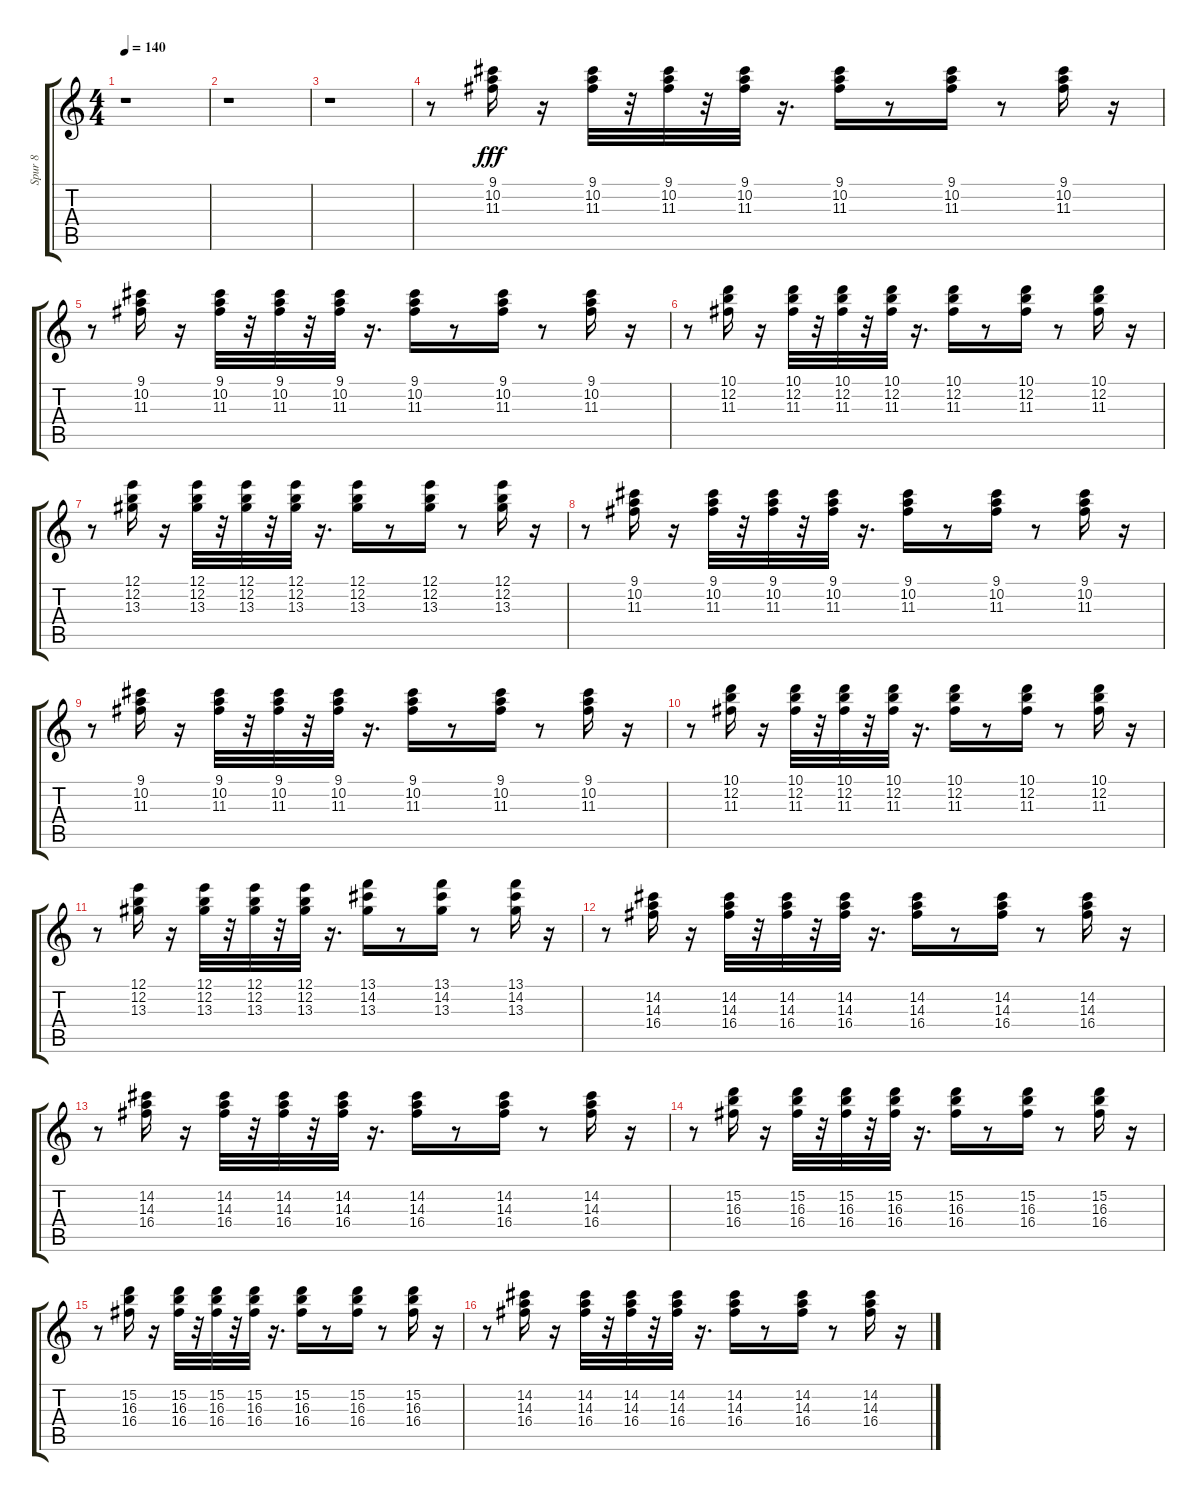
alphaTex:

\track ("Spur 8" "Spur 8") {instrument electricguitarmuted}
\staff {score tabs}
\tuning (E4 B3 G3 D3 A2 E2) {hide}
\ts (4 4)
\tempo 140
\clef g2
\ks c
r.1{dy fff} |
r.1 |
r.1 |
r.8 (9.1 10.2 11.3).16 r.16 (9.1 10.2 11.3).32 r.32 (9.1 10.2 11.3).32 r.32 (9.1 10.2 11.3).32 r.16{d} (9.1 10.2 11.3).16 r.8 (9.1 10.2 11.3).16 r.8 (9.1 10.2 11.3).16 r.16 |
r.8 (9.1 10.2 11.3).16 r.16 (9.1 10.2 11.3).32 r.32 (9.1 10.2 11.3).32 r.32 (9.1 10.2 11.3).32 r.16{d} (9.1 10.2 11.3).16 r.8 (9.1 10.2 11.3).16 r.8 (9.1 10.2 11.3).16 r.16 |
r.8 (10.1 12.2 11.3).16 r.16 (10.1 12.2 11.3).32 r.32 (10.1 12.2 11.3).32 r.32 (10.1 12.2 11.3).32 r.16{d} (10.1 12.2 11.3).16 r.8 (10.1 12.2 11.3).16 r.8 (10.1 12.2 11.3).16 r.16 |
r.8 (12.1 12.2 13.3).16 r.16 (12.1 12.2 13.3).32 r.32 (12.1 12.2 13.3).32 r.32 (12.1 12.2 13.3).32 r.16{d} (12.1 12.2 13.3).16 r.8 (12.1 12.2 13.3).16 r.8 (12.1 12.2 13.3).16 r.16 |
r.8 (9.1 10.2 11.3).16 r.16 (9.1 10.2 11.3).32 r.32 (9.1 10.2 11.3).32 r.32 (9.1 10.2 11.3).32 r.16{d} (9.1 10.2 11.3).16 r.8 (9.1 10.2 11.3).16 r.8 (9.1 10.2 11.3).16 r.16 |
r.8 (9.1 10.2 11.3).16 r.16 (9.1 10.2 11.3).32 r.32 (9.1 10.2 11.3).32 r.32 (9.1 10.2 11.3).32 r.16{d} (9.1 10.2 11.3).16 r.8 (9.1 10.2 11.3).16 r.8 (9.1 10.2 11.3).16 r.16 |
r.8 (10.1 12.2 11.3).16 r.16 (10.1 12.2 11.3).32 r.32 (10.1 12.2 11.3).32 r.32 (10.1 12.2 11.3).32 r.16{d} (10.1 12.2 11.3).16 r.8 (10.1 12.2 11.3).16 r.8 (10.1 12.2 11.3).16 r.16 |
r.8 (12.1 12.2 13.3).16 r.16 (12.1 12.2 13.3).32 r.32 (12.1 12.2 13.3).32 r.32 (12.1 12.2 13.3).32 r.16{d} (13.1 14.2 13.3).16 r.8 (13.1 14.2 13.3).16 r.8 (13.1 14.2 13.3).16 r.16 |
r.8 (14.2 14.3 16.4).16 r.16 (14.2 14.3 16.4).32 r.32 (14.2 14.3 16.4).32 r.32 (14.2 14.3 16.4).32 r.16{d} (14.2 14.3 16.4).16 r.8 (14.2 14.3 16.4).16 r.8 (14.2 14.3 16.4).16 r.16 |
r.8 (14.2 14.3 16.4).16 r.16 (14.2 14.3 16.4).32 r.32 (14.2 14.3 16.4).32 r.32 (14.2 14.3 16.4).32 r.16{d} (14.2 14.3 16.4).16 r.8 (14.2 14.3 16.4).16 r.8 (14.2 14.3 16.4).16 r.16 |
r.8 (15.2 16.3 16.4).16 r.16 (15.2 16.3 16.4).32 r.32 (15.2 16.3 16.4).32 r.32 (15.2 16.3 16.4).32 r.16{d} (15.2 16.3 16.4).16 r.8 (15.2 16.3 16.4).16 r.8 (15.2 16.3 16.4).16 r.16 |
r.8 (15.2 16.3 16.4).16 r.16 (15.2 16.3 16.4).32 r.32 (15.2 16.3 16.4).32 r.32 (15.2 16.3 16.4).32 r.16{d} (15.2 16.3 16.4).16 r.8 (15.2 16.3 16.4).16 r.8 (15.2 16.3 16.4).16 r.16 |
r.8 (14.2 14.3 16.4).16 r.16 (14.2 14.3 16.4).32 r.32 (14.2 14.3 16.4).32 r.32 (14.2 14.3 16.4).32 r.16{d} (14.2 14.3 16.4).16 r.8 (14.2 14.3 16.4).16 r.8 (14.2 14.3 16.4).16 r.16
